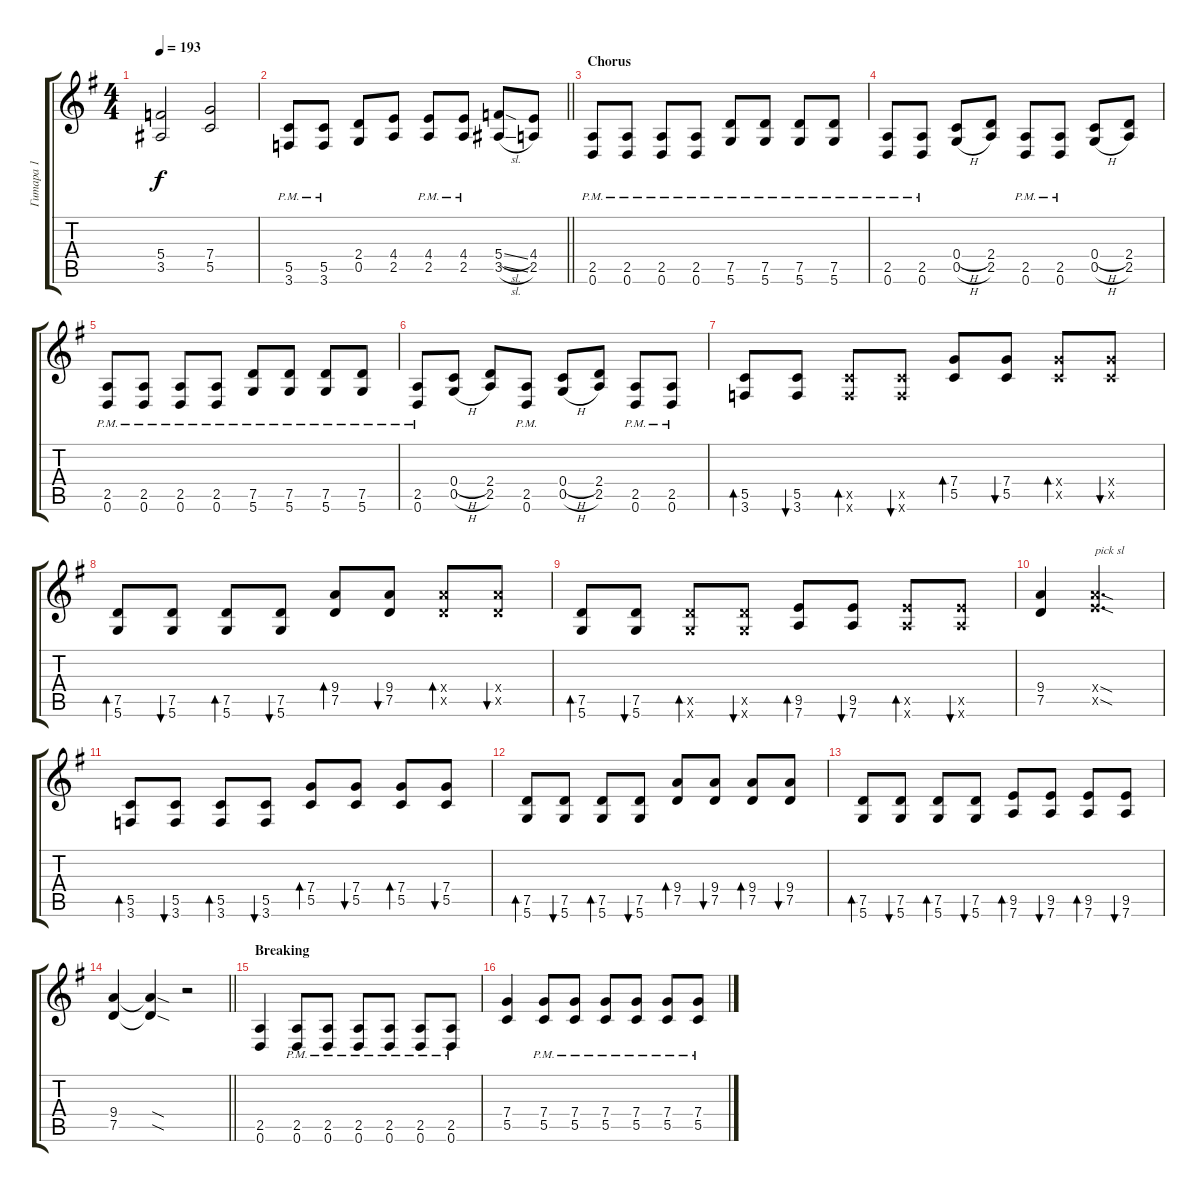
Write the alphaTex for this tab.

\track ("Гитара 1" "Гитара 1") {instrument distortionguitar}
\staff {score tabs}
\tuning (D4 A3 F3 C3 G2 D2) {hide}
\ts (4 4)
\tempo 193
\clef g2
\ks eminor
(5.4 3.5).2{dy f} (7.4 5.5).2 |
\barLineRight lightlight
(5.5{pm} 3.6{pm}).8 (5.5{pm} 3.6{pm}).8 (2.4 0.5).8 (4.4 2.5).8 (4.4{pm} 2.5{pm}).8 (4.4{pm} 2.5{pm}).8 (5.4{sl} 3.5{sl}).8 (4.4 2.5).8 |
\section ("" "Chorus")
(2.5{pm} 0.6{pm}).8 (2.5{pm} 0.6{pm}).8 (2.5{pm} 0.6{pm}).8 (2.5{pm} 0.6{pm}).8 (7.5{pm} 5.6{pm}).8 (7.5{pm} 5.6{pm}).8 (7.5{pm} 5.6{pm}).8 (7.5{pm} 5.6{pm}).8 |
(2.5{pm} 0.6{pm}).8 (2.5{pm} 0.6{pm}).8 (0.4{h} 0.5{h}).8 (2.4 2.5).8 (2.5{pm} 0.6{pm}).8 (2.5{pm} 0.6{pm}).8 (0.4{h} 0.5{h}).8 (2.4 2.5).8 |
(2.5{pm} 0.6{pm}).8 (2.5{pm} 0.6{pm}).8 (2.5{pm} 0.6{pm}).8 (2.5{pm} 0.6{pm}).8 (7.5{pm} 5.6{pm}).8 (7.5{pm} 5.6{pm}).8 (7.5{pm} 5.6{pm}).8 (7.5{pm} 5.6{pm}).8 |
(2.5{pm} 0.6{pm}).8 (0.4{h} 0.5{h}).8 (2.4 2.5).8 (2.5{pm} 0.6{pm}).8 (0.4{h} 0.5{h}).8 (2.4 2.5).8 (2.5{pm} 0.6{pm}).8 (2.5{pm} 0.6{pm}).8 |
(5.5 3.6).8{bd 60} (5.5 3.6).8{bu 60} (5.5{x} 3.6{x}).8{bd 60} (5.5{x} 3.6{x}).8{bu 60} (7.4 5.5).8{bd 60} (7.4 5.5).8{bu 60} (7.4{x} 5.5{x}).8{bd 60} (7.4{x} 5.5{x}).8{bu 60} |
(7.5 5.6).8{bd 60} (7.5 5.6).8{bu 60} (7.5 5.6).8{bd 60} (7.5 5.6).8{bu 60} (9.4 7.5).8{bd 60} (9.4 7.5).8{bu 60} (9.4{x} 7.5{x}).8{bd 60} (9.4{x} 7.5{x}).8{bu 60} |
(7.5 5.6).8{bd 60} (7.5 5.6).8{bu 60} (7.5{x} 5.6{x}).8{bd 60} (7.5{x} 5.6{x}).8{bu 60} (9.5 7.6).8{bd 60} (9.5 7.6).8{bu 60} (9.5{x} 7.6{x}).8{bd 60} (9.5{x} 7.6{x}).8{bu 60} |
(9.4 7.5).4 (9.4{sod x} 9.5{sod x}).2{d txt "pick sl"} |
(5.5 3.6).8{bd 60} (5.5 3.6).8{bu 60} (5.5 3.6).8{bd 60} (5.5 3.6).8{bu 60} (7.4 5.5).8{bd 60} (7.4 5.5).8{bu 60} (7.4 5.5).8{bd 60} (7.4 5.5).8{bu 60} |
(7.5 5.6).8{bd 60} (7.5 5.6).8{bu 60} (7.5 5.6).8{bd 60} (7.5 5.6).8{bu 60} (9.4 7.5).8{bd 60} (9.4 7.5).8{bu 60} (9.4 7.5).8{bd 60} (9.4 7.5).8{bu 60} |
(7.5 5.6).8{bd 60} (7.5 5.6).8{bu 60} (7.5 5.6).8{bd 60} (7.5 5.6).8{bu 60} (9.5 7.6).8{bd 60} (9.5 7.6).8{bu 60} (9.5 7.6).8{bd 60} (9.5 7.6).8{bu 60} |
\barLineRight lightlight
(9.4 7.5).4 (9.4{sod t} 7.5{sod t}).4 r.2 |
\section ("" "Breaking")
(2.5 0.6).4 (2.5{pm} 0.6{pm}).8 (2.5{pm} 0.6{pm}).8 (2.5{pm} 0.6{pm}).8 (2.5{pm} 0.6{pm}).8 (2.5{pm} 0.6{pm}).8 (2.5{pm} 0.6{pm}).8 |
(7.4 5.5).4 (7.4{pm} 5.5{pm}).8 (7.4{pm} 5.5{pm}).8 (7.4{pm} 5.5{pm}).8 (7.4{pm} 5.5{pm}).8 (7.4{pm} 5.5{pm}).8 (7.4{pm} 5.5{pm}).8
